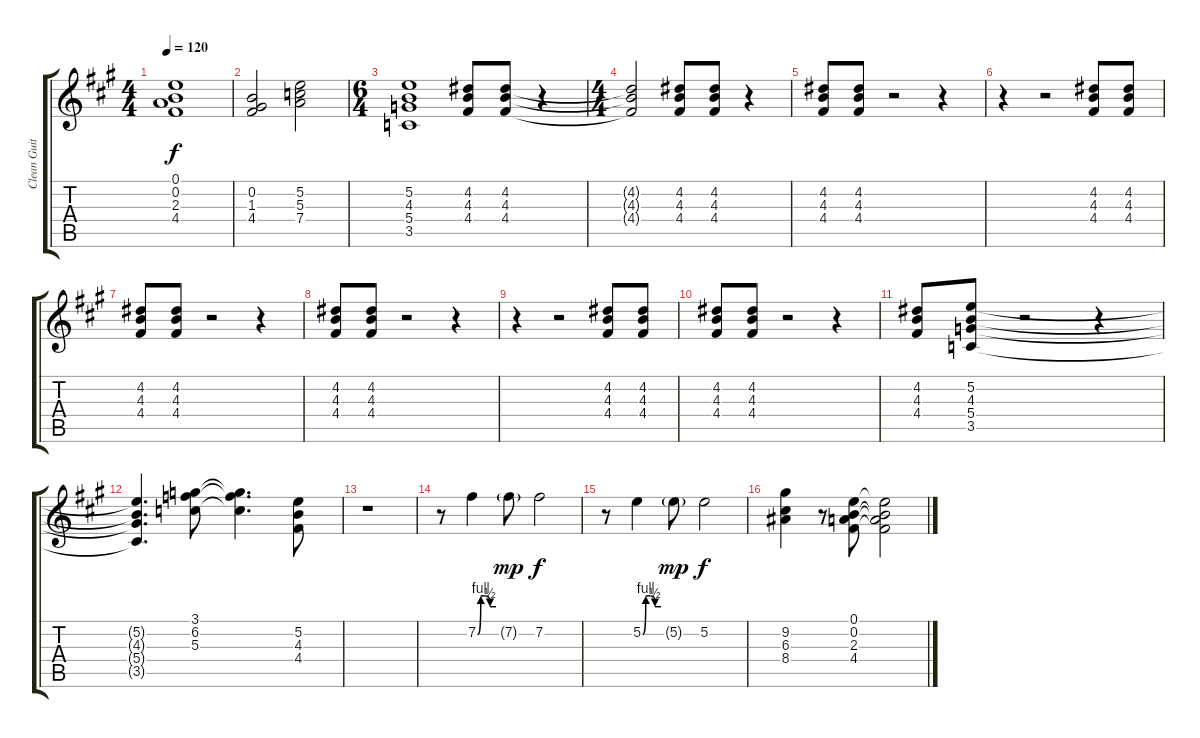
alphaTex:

\track ("Clean Guitar" "Clean Guit") {instrument electricguitarclean}
\staff {score tabs}
\tuning (E4 B3 G3 D3 A2 E2) {hide}
\ts (4 4)
\tempo 120
\clef g2
\ks a
(0.1{t} 0.2{t} 2.3{t} 4.4{t}).1{dy f} |
(0.2 1.3 4.4).2 (5.2 5.3 7.4).2 |
\ts (6 4)
(5.2 4.3 5.4 3.5).1 (4.2 4.3 4.4).8 (4.2 4.3 4.4).8 r.4 |
\ts (4 4)
(4.2{t} 4.3{t} 4.4{t}).2 (4.2 4.3 4.4).8 (4.2 4.3 4.4).8 r.4 |
(4.2 4.3 4.4).8 (4.2 4.3 4.4).8 r.2 r.4 |
r.4 r.2 (4.2 4.3 4.4).8 (4.2 4.3 4.4).8 |
(4.2 4.3 4.4).8 (4.2 4.3 4.4).8 r.2 r.4 |
(4.2 4.3 4.4).8 (4.2 4.3 4.4).8 r.2 r.4 |
r.4 r.2 (4.2 4.3 4.4).8 (4.2 4.3 4.4).8 |
(4.2 4.3 4.4).8 (4.2 4.3 4.4).8 r.2 r.4 |
(4.2 4.3 4.4).8 (5.2 4.3 5.4 3.5).8 r.2 r.4 |
(5.2{t} 4.3{t} 5.4{t} 3.5{t}).4{d} (3.1 6.2 5.3).8 (3.1{t} 6.2{t} 5.3{t}).4{d} (5.2 4.3 4.4).8 |
r.1 |
r.8 7.2{be (custom 0 0 10 4 25 4 40 2 60 2)}.4 7.2{g}.8{dy mp} 7.2.2{dy f} |
r.8 5.2{be (custom 0 0 10 4 25 4 40 2 60 2)}.4 5.2{g}.8{dy mp} 5.2.2{dy f} |
(9.2 6.3 8.4).4 r.8 (0.1 0.2 2.3 4.4).8 (0.1{t} 0.2{t} 2.3{t} 4.4{t}).2
